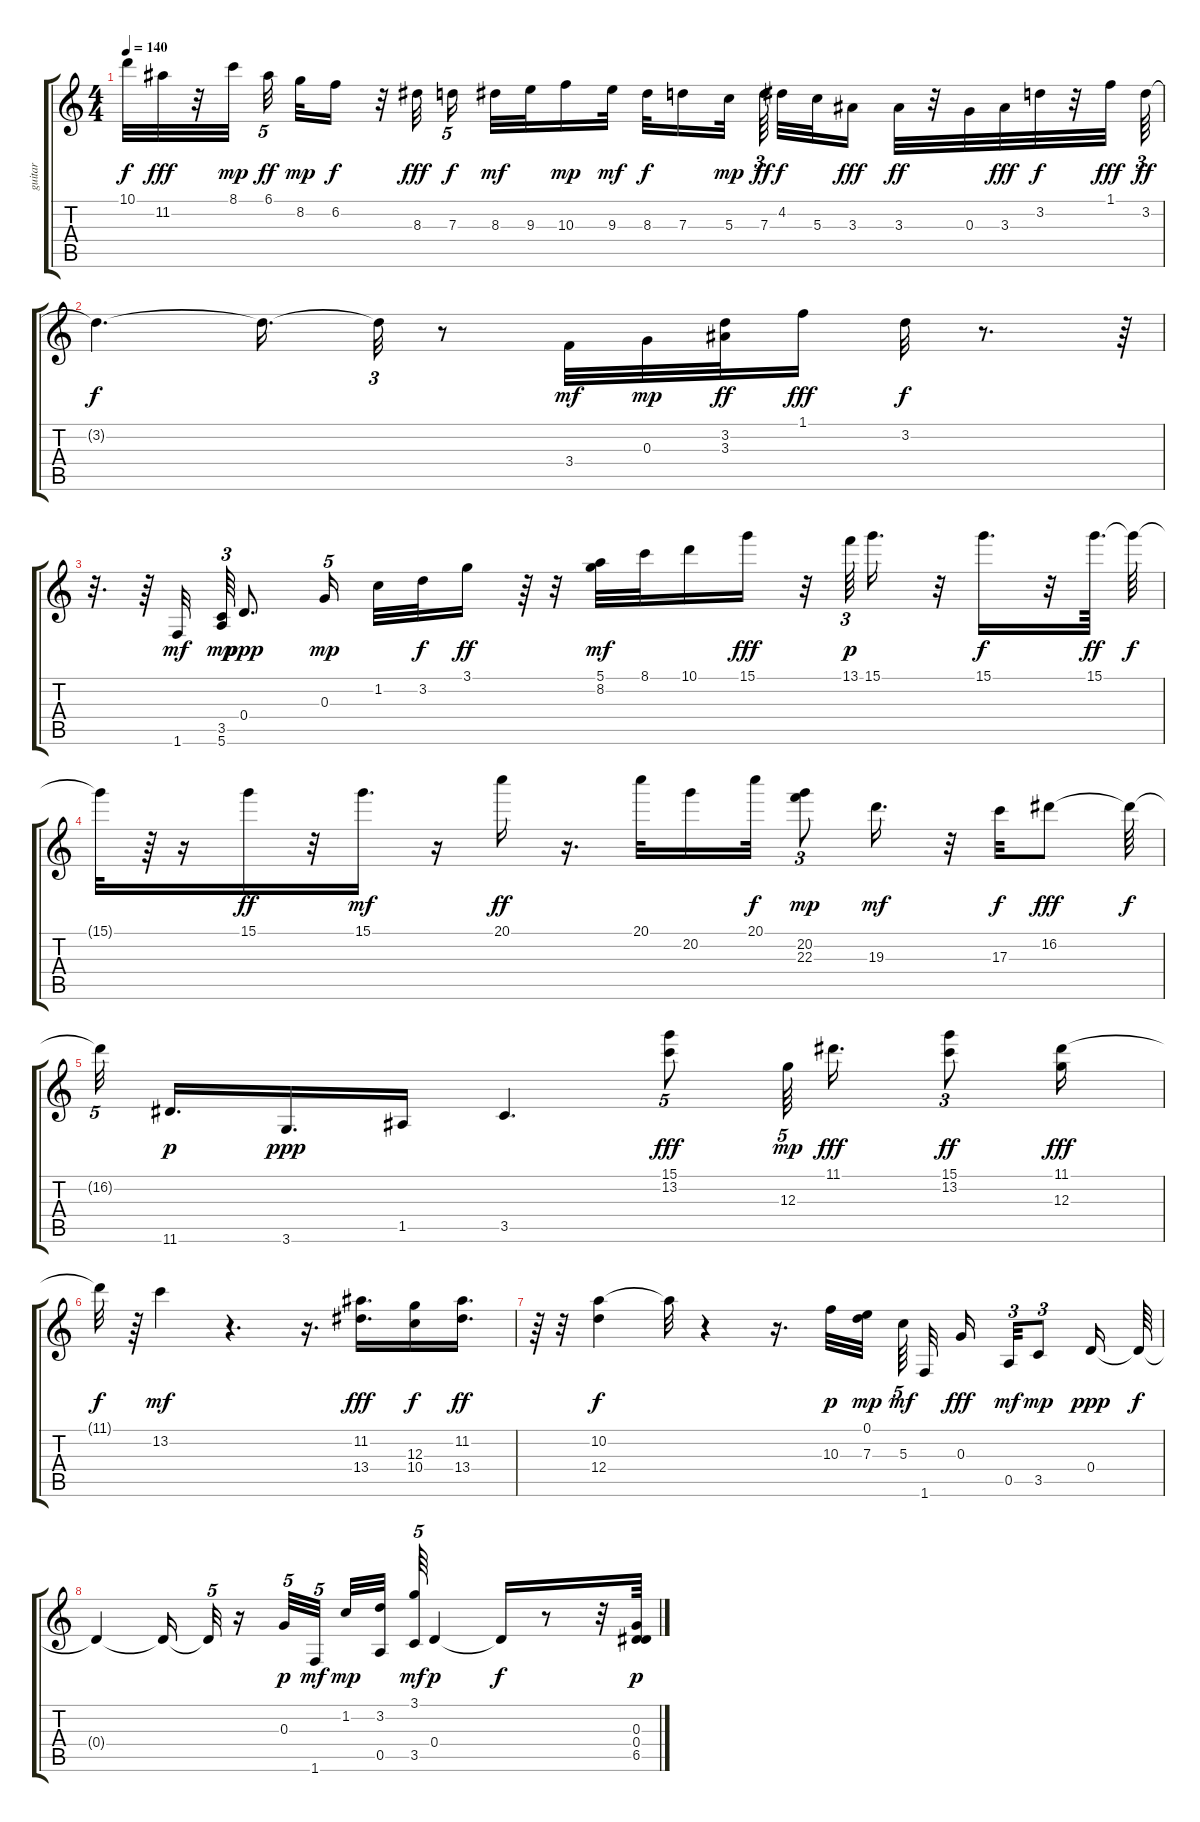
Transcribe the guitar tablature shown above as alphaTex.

\track ("guitar" "guitar") {instrument acousticguitarnylon}
\staff {score tabs}
\tuning (E4 B3 G3 D3 A2 E2) {hide}
\ts (4 4)
\tempo 140
\clef g2
\ks c
10.1{t}.32{dy f} 11.2.32{dy fff} r.32 8.1.32{dy mp} 6.1.32{tu (5 4) dy ff} 8.2.32{dy mp} 6.2.16{dy f} r.32 8.3.32{dy fff} 7.3.16{tu (5 4) dy f} 8.3.32{dy mf} 9.3.32 10.3.16{dy mp} 9.3.32{dy mf} 8.3.32{dy f} 7.3.16 5.3.32{dy mp} 7.3.64{tu (3 2) dy ff} 4.2.32{dy f} 5.3.32 3.3.16{dy fff} 3.3.32{dy ff} r.32 0.3.32 3.3.32{dy fff} 3.2.32{dy f} r.32 1.1.32{dy fff} 3.2.64{tu (3 2) dy ff} |
3.2{t}.4{d dy f} 3.2{t}.16{d} 3.2{t}.32{tu (3 2)} r.8 3.4.32{dy mf} 0.3.32{dy mp} (3.2 3.3).32{dy ff} 1.1.16{dy fff} 3.2.32{dy f} r.8{d} r.64{tu (3 2)} |
r.32{d} r.64 1.6.32{dy mf} (3.5 5.6).64{tu (3 2) dy mp} 0.4.8{d dy ppp} 0.3.16{tu (5 4) dy mp} 1.2.32 3.2.32{dy f} 3.1.16{dy ff} r.64 r.32 (5.1 8.2).32{dy mf} 8.1.32 10.1.16 15.1.16{dy fff} r.32 13.1.64{tu (3 2) dy p} 15.1.16{d} r.32 15.1.16{d dy f} r.32 15.1.64{d dy ff} 15.1{t}.64{dy f} |
15.1{t}.32 r.64 r.16 15.1.16{dy ff} r.32 15.1.16{d dy mf} r.16 20.1.16{dy ff} r.16{d} 20.1.32 20.2.16 20.1.32{dy f} (20.2 22.3).8{tu (3 2) dy mp} 19.3.16{d dy mf} r.32 17.3.32{dy f} 16.2.8{dy fff} 16.2{t}.64{dy f} |
16.2{t}.32{tu (5 4)} 11.6.16{d dy p} 3.6.16{d dy ppp} 1.5.16 3.5.4{d} (15.1 13.2).8{tu (5 4) dy fff} 12.3.64{tu (5 4) dy mp} 11.1.16{d dy fff} (15.1 13.2).8{tu (3 2) dy ff} (11.1 12.3).16{dy fff} |
11.1{t}.32{dy f} r.64 13.2.4{dy mf} r.4{d} r.16{d} (11.2 13.4).16{d dy fff} (12.3 10.4).16{dy f} (11.2 13.4).16{d dy ff} |
r.64 r.32 (10.2 12.4).4{dy f} 10.2{t}.32 r.4 r.16{d} 10.3.32{dy p} (0.1 7.3).32{dy mp} 5.3.64{tu (5 4) dy mf} 1.6.32 0.3.16{dy fff} 0.5.32{tu (3 2) dy mf} 3.5.8{tu (3 2) dy mp} 0.4.16{dy ppp} 0.4{t}.64{dy f} |
0.4{t}.4 0.4{t}.16 0.4{t}.32{tu (5 4)} r.16 0.3.32{tu (5 4) dy p} 1.6.32{tu (5 4) dy mf} 1.2.32{dy mp} (3.2 0.5).32 (3.1 3.5).64{tu (5 4) dy mf} 0.4.4{dy p} 0.4{t}.16{dy f} r.8 r.32 (0.3 0.4 6.5).64{dy p}
